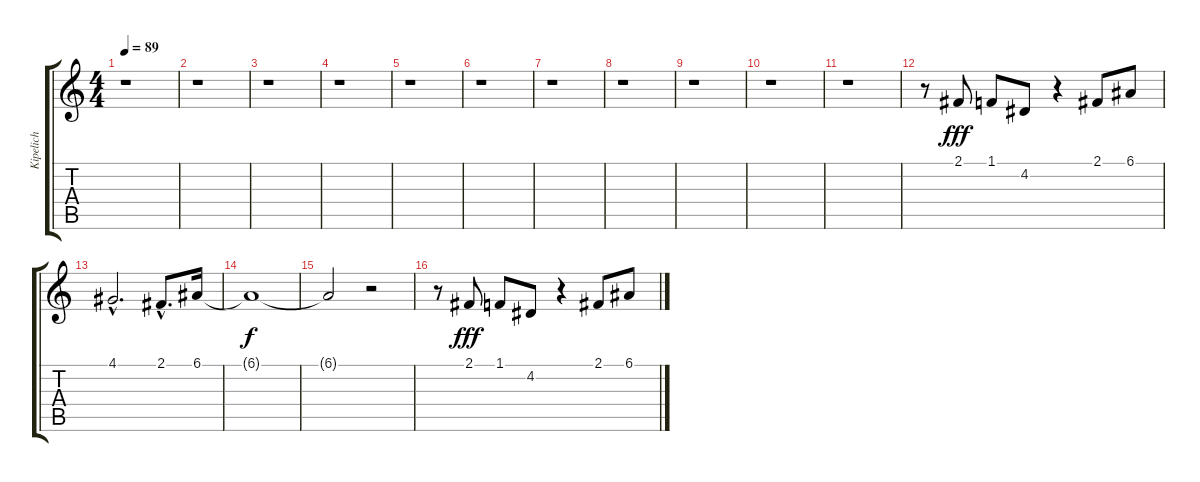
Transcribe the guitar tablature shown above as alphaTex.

\track ("Kipelich" "Kipelich") {instrument viola}
\staff {score tabs}
\tuning (E4 B3 G3 D3 A2 E2) {hide}
\ts (4 4)
\tempo 89
\clef g2
\ks c
r.1{dy fff} |
r.1 |
r.1 |
r.1 |
r.1 |
r.1 |
r.1 |
r.1 |
r.1 |
r.1 |
r.1 |
r.8 2.1.8 1.1.8 4.2.8 r.4 2.1.8 6.1.8 |
4.1{hac}.2{d} 2.1{hac}.8{d} 6.1.16 |
6.1{t}.1{dy f} |
6.1{t}.2 r.2 |
r.8 2.1.8{dy fff} 1.1.8 4.2.8 r.4 2.1.8 6.1.8
